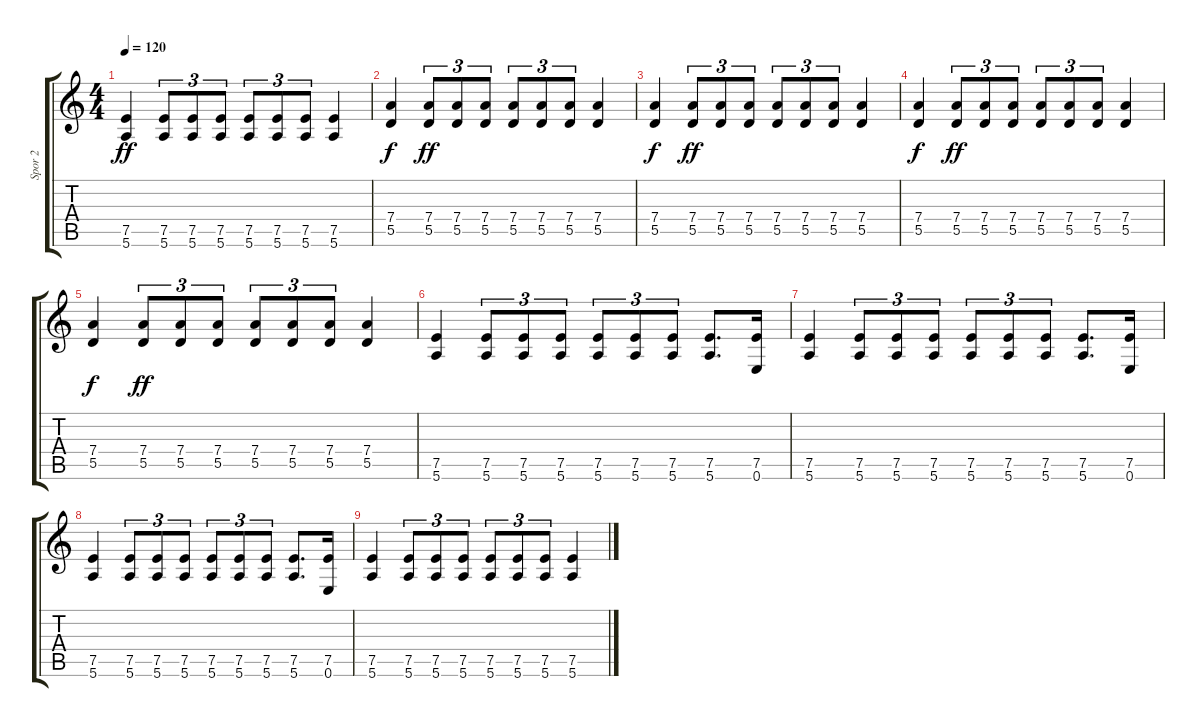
\track ("Spor 2" "Spor 2") {instrument acousticguitarsteel}
\staff {score tabs}
\tuning (E4 B3 G3 D3 A2 E2) {hide}
\ts (4 4)
\tempo 120
\clef g2
\ks c
(7.5 5.6).4{dy ff} (7.5 5.6).8{tu (3 2)} (7.5 5.6).8{tu (3 2)} (7.5 5.6).8{tu (3 2)} (7.5 5.6).8{tu (3 2)} (7.5 5.6).8{tu (3 2)} (7.5 5.6).8{tu (3 2)} (7.5 5.6).4 |
(7.4 5.5).4{dy f} (7.4 5.5).8{tu (3 2) dy ff} (7.4 5.5).8{tu (3 2)} (7.4 5.5).8{tu (3 2)} (7.4 5.5).8{tu (3 2)} (7.4 5.5).8{tu (3 2)} (7.4 5.5).8{tu (3 2)} (7.4 5.5).4 |
(7.4 5.5).4{dy f} (7.4 5.5).8{tu (3 2) dy ff} (7.4 5.5).8{tu (3 2)} (7.4 5.5).8{tu (3 2)} (7.4 5.5).8{tu (3 2)} (7.4 5.5).8{tu (3 2)} (7.4 5.5).8{tu (3 2)} (7.4 5.5).4 |
(7.4 5.5).4{dy f} (7.4 5.5).8{tu (3 2) dy ff} (7.4 5.5).8{tu (3 2)} (7.4 5.5).8{tu (3 2)} (7.4 5.5).8{tu (3 2)} (7.4 5.5).8{tu (3 2)} (7.4 5.5).8{tu (3 2)} (7.4 5.5).4 |
(7.4 5.5).4{dy f} (7.4 5.5).8{tu (3 2) dy ff} (7.4 5.5).8{tu (3 2)} (7.4 5.5).8{tu (3 2)} (7.4 5.5).8{tu (3 2)} (7.4 5.5).8{tu (3 2)} (7.4 5.5).8{tu (3 2)} (7.4 5.5).4 |
(7.5 5.6).4 (7.5 5.6).8{tu (3 2)} (7.5 5.6).8{tu (3 2)} (7.5 5.6).8{tu (3 2)} (7.5 5.6).8{tu (3 2)} (7.5 5.6).8{tu (3 2)} (7.5 5.6).8{tu (3 2)} (7.5 5.6).8{d} (7.5 0.6).16 |
(7.5 5.6).4 (7.5 5.6).8{tu (3 2)} (7.5 5.6).8{tu (3 2)} (7.5 5.6).8{tu (3 2)} (7.5 5.6).8{tu (3 2)} (7.5 5.6).8{tu (3 2)} (7.5 5.6).8{tu (3 2)} (7.5 5.6).8{d} (7.5 0.6).16 |
(7.5 5.6).4 (7.5 5.6).8{tu (3 2)} (7.5 5.6).8{tu (3 2)} (7.5 5.6).8{tu (3 2)} (7.5 5.6).8{tu (3 2)} (7.5 5.6).8{tu (3 2)} (7.5 5.6).8{tu (3 2)} (7.5 5.6).8{d} (7.5 0.6).16 |
(7.5 5.6).4 (7.5 5.6).8{tu (3 2)} (7.5 5.6).8{tu (3 2)} (7.5 5.6).8{tu (3 2)} (7.5 5.6).8{tu (3 2)} (7.5 5.6).8{tu (3 2)} (7.5 5.6).8{tu (3 2)} (7.5 5.6).4
